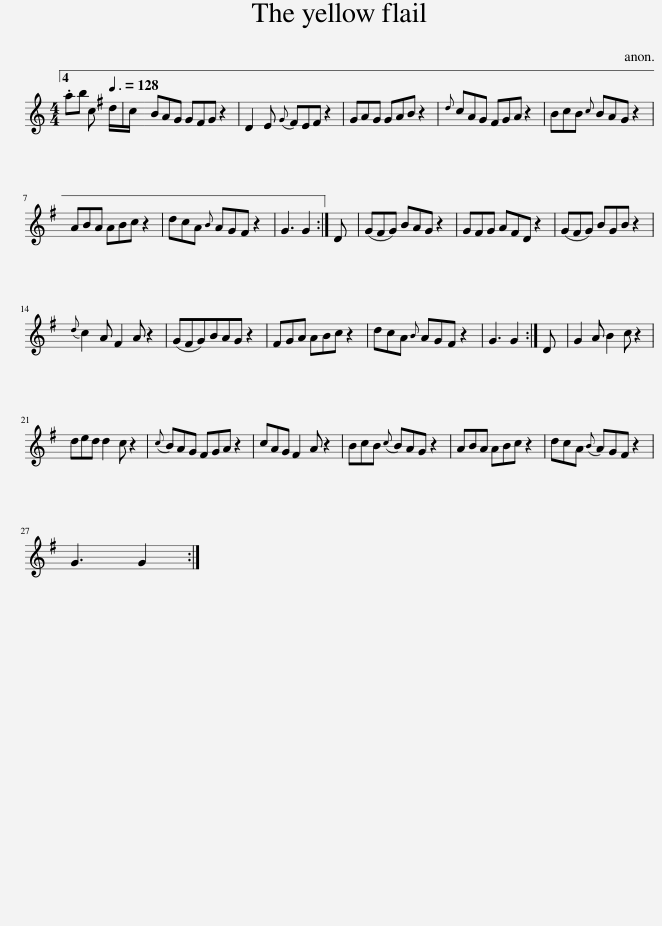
X:1
L:1/8
M:4/4
I:linebreak $
K:C
V:1 treble
V:1
 .ab c[Q:3/8=128] d/c/ | BAG G^FG z2 | D2 E{G} ^FEF z2 | GAG GAB z2 |{d} cAG ^FGA z2 | %5
 BcB{c} BAG z2 |$ ABA ABc z2 | dcA{B} AG^F z2 | G3 G2 :| D | %10
 (G^FG) BAG z2 | G^FG AFD z2 | (G^FG) BGB z2 |${d} c2 A ^F2 A z2 | (G^FG)BAG z2 | %15
 ^FGA ABc z2 | dcA{B} AG^F z2 | G3 G2 :| D | G2 A B2 c z2 |$ %20
 ded d2 c z2 |{c} BAG ^FGA z2 | cAG ^F2 A z2 | BcB{c} BAG z2 | ABA ABc z2 | %25
 dcA{B} AG^F z2 |$ G3 G2 :| %27
